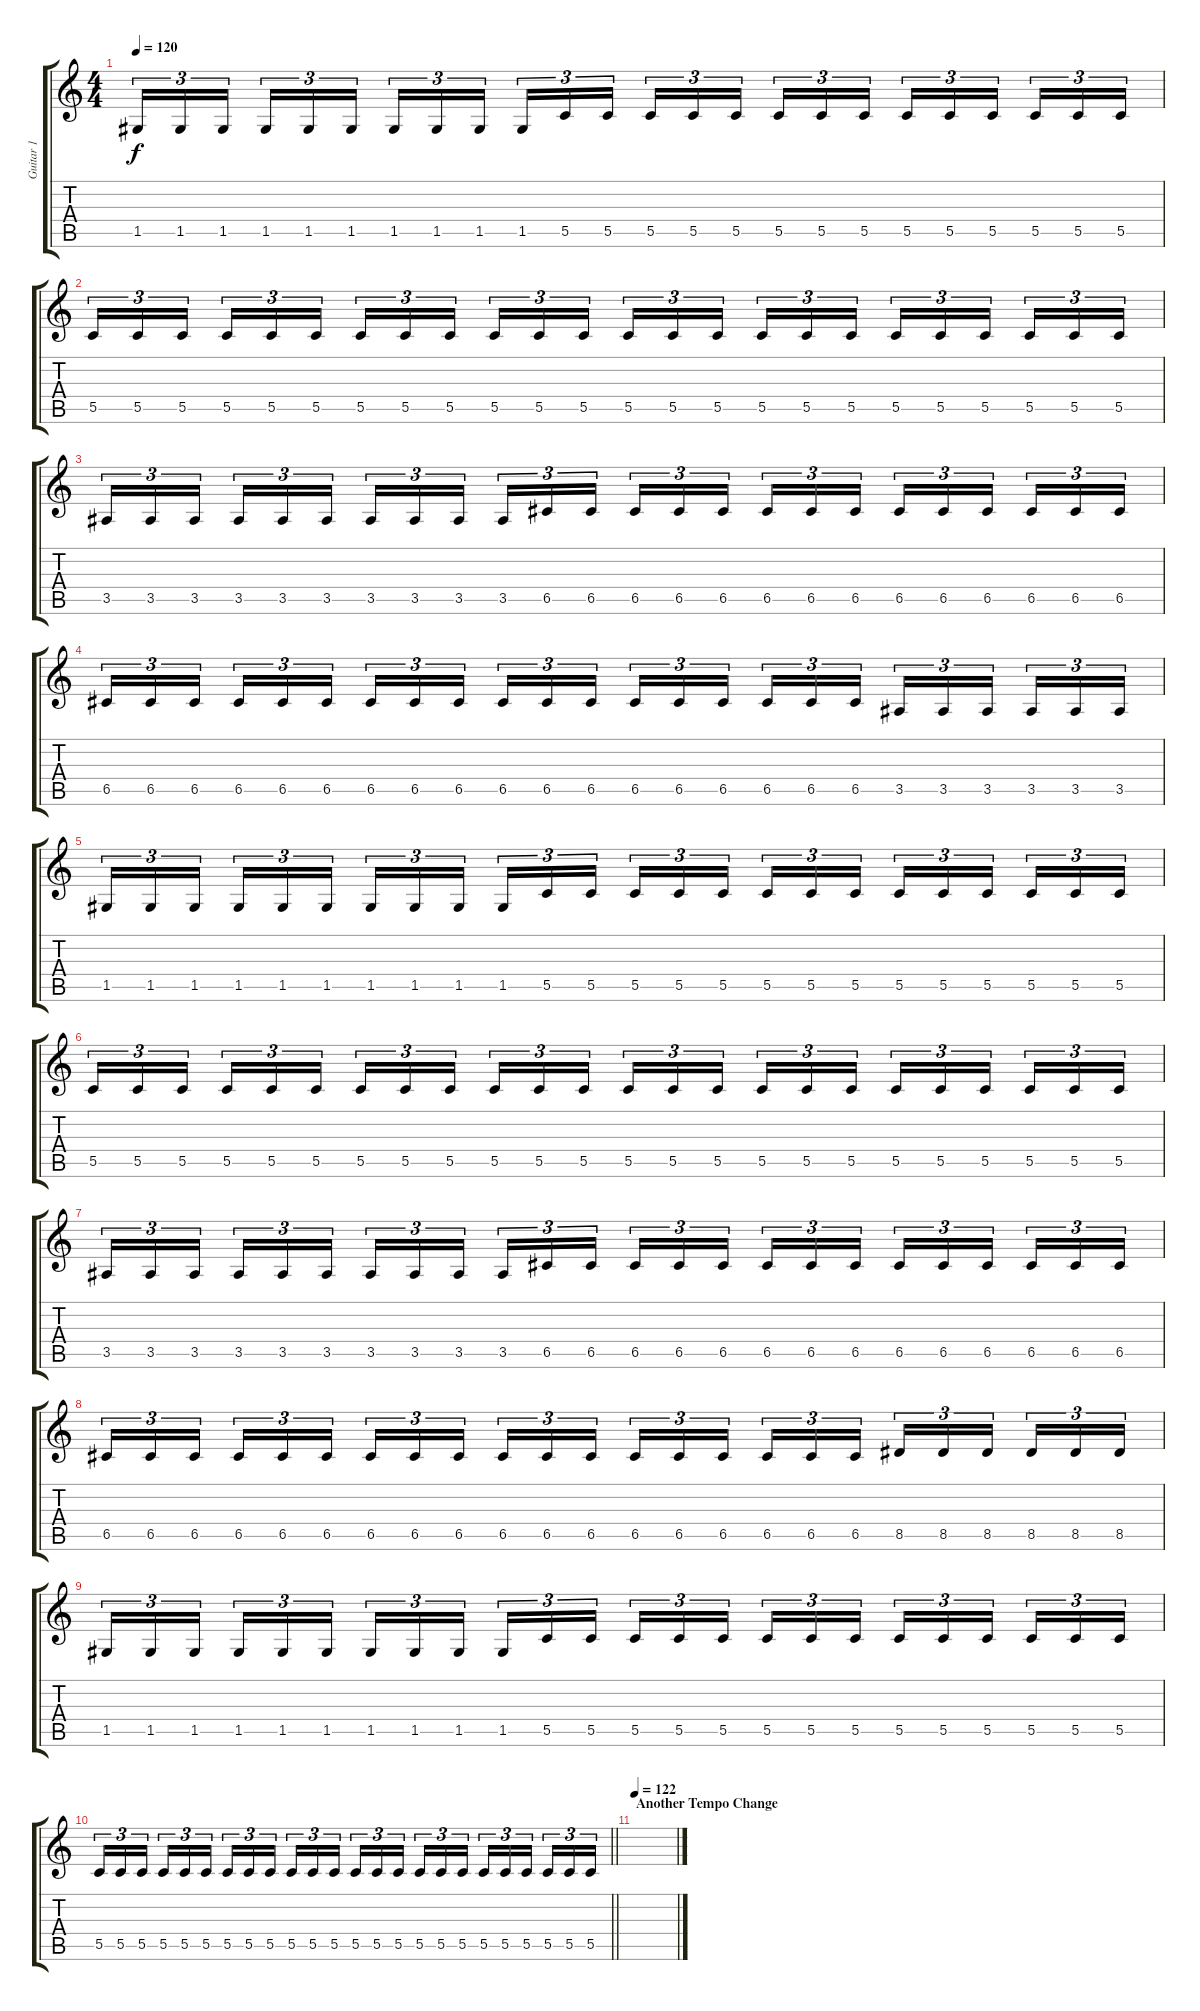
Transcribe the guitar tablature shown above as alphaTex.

\track ("Guitar 1" "Guitar 1") {instrument distortionguitar}
\staff {score tabs}
\tuning (D4 A3 F3 C3 G2 D2) {hide}
\ts (4 4)
\tempo 120
\clef g2
\ks c
1.5.16{tu (3 2) dy f} 1.5.16{tu (3 2)} 1.5.16{tu (3 2) beam splitsecondary} 1.5.16{tu (3 2)} 1.5.16{tu (3 2)} 1.5.16{tu (3 2)} 1.5.16{tu (3 2)} 1.5.16{tu (3 2)} 1.5.16{tu (3 2) beam splitsecondary} 1.5.16{tu (3 2)} 5.5.16{tu (3 2)} 5.5.16{tu (3 2)} 5.5.16{tu (3 2)} 5.5.16{tu (3 2)} 5.5.16{tu (3 2) beam splitsecondary} 5.5.16{tu (3 2)} 5.5.16{tu (3 2)} 5.5.16{tu (3 2)} 5.5.16{tu (3 2)} 5.5.16{tu (3 2)} 5.5.16{tu (3 2) beam splitsecondary} 5.5.16{tu (3 2)} 5.5.16{tu (3 2)} 5.5.16{tu (3 2)} |
5.5.16{tu (3 2)} 5.5.16{tu (3 2)} 5.5.16{tu (3 2) beam splitsecondary} 5.5.16{tu (3 2)} 5.5.16{tu (3 2)} 5.5.16{tu (3 2)} 5.5.16{tu (3 2)} 5.5.16{tu (3 2)} 5.5.16{tu (3 2) beam splitsecondary} 5.5.16{tu (3 2)} 5.5.16{tu (3 2)} 5.5.16{tu (3 2)} 5.5.16{tu (3 2)} 5.5.16{tu (3 2)} 5.5.16{tu (3 2) beam splitsecondary} 5.5.16{tu (3 2)} 5.5.16{tu (3 2)} 5.5.16{tu (3 2)} 5.5.16{tu (3 2)} 5.5.16{tu (3 2)} 5.5.16{tu (3 2) beam splitsecondary} 5.5.16{tu (3 2)} 5.5.16{tu (3 2)} 5.5.16{tu (3 2)} |
3.5.16{tu (3 2)} 3.5.16{tu (3 2)} 3.5.16{tu (3 2) beam splitsecondary} 3.5.16{tu (3 2)} 3.5.16{tu (3 2)} 3.5.16{tu (3 2)} 3.5.16{tu (3 2)} 3.5.16{tu (3 2)} 3.5.16{tu (3 2) beam splitsecondary} 3.5.16{tu (3 2)} 6.5.16{tu (3 2)} 6.5.16{tu (3 2)} 6.5.16{tu (3 2)} 6.5.16{tu (3 2)} 6.5.16{tu (3 2) beam splitsecondary} 6.5.16{tu (3 2)} 6.5.16{tu (3 2)} 6.5.16{tu (3 2)} 6.5.16{tu (3 2)} 6.5.16{tu (3 2)} 6.5.16{tu (3 2) beam splitsecondary} 6.5.16{tu (3 2)} 6.5.16{tu (3 2)} 6.5.16{tu (3 2)} |
6.5.16{tu (3 2)} 6.5.16{tu (3 2)} 6.5.16{tu (3 2) beam splitsecondary} 6.5.16{tu (3 2)} 6.5.16{tu (3 2)} 6.5.16{tu (3 2)} 6.5.16{tu (3 2)} 6.5.16{tu (3 2)} 6.5.16{tu (3 2) beam splitsecondary} 6.5.16{tu (3 2)} 6.5.16{tu (3 2)} 6.5.16{tu (3 2)} 6.5.16{tu (3 2)} 6.5.16{tu (3 2)} 6.5.16{tu (3 2) beam splitsecondary} 6.5.16{tu (3 2)} 6.5.16{tu (3 2)} 6.5.16{tu (3 2)} 3.5.16{tu (3 2)} 3.5.16{tu (3 2)} 3.5.16{tu (3 2) beam splitsecondary} 3.5.16{tu (3 2)} 3.5.16{tu (3 2)} 3.5.16{tu (3 2)} |
1.5.16{tu (3 2)} 1.5.16{tu (3 2)} 1.5.16{tu (3 2) beam splitsecondary} 1.5.16{tu (3 2)} 1.5.16{tu (3 2)} 1.5.16{tu (3 2)} 1.5.16{tu (3 2)} 1.5.16{tu (3 2)} 1.5.16{tu (3 2) beam splitsecondary} 1.5.16{tu (3 2)} 5.5.16{tu (3 2)} 5.5.16{tu (3 2)} 5.5.16{tu (3 2)} 5.5.16{tu (3 2)} 5.5.16{tu (3 2) beam splitsecondary} 5.5.16{tu (3 2)} 5.5.16{tu (3 2)} 5.5.16{tu (3 2)} 5.5.16{tu (3 2)} 5.5.16{tu (3 2)} 5.5.16{tu (3 2) beam splitsecondary} 5.5.16{tu (3 2)} 5.5.16{tu (3 2)} 5.5.16{tu (3 2)} |
5.5.16{tu (3 2)} 5.5.16{tu (3 2)} 5.5.16{tu (3 2) beam splitsecondary} 5.5.16{tu (3 2)} 5.5.16{tu (3 2)} 5.5.16{tu (3 2)} 5.5.16{tu (3 2)} 5.5.16{tu (3 2)} 5.5.16{tu (3 2) beam splitsecondary} 5.5.16{tu (3 2)} 5.5.16{tu (3 2)} 5.5.16{tu (3 2)} 5.5.16{tu (3 2)} 5.5.16{tu (3 2)} 5.5.16{tu (3 2) beam splitsecondary} 5.5.16{tu (3 2)} 5.5.16{tu (3 2)} 5.5.16{tu (3 2)} 5.5.16{tu (3 2)} 5.5.16{tu (3 2)} 5.5.16{tu (3 2) beam splitsecondary} 5.5.16{tu (3 2)} 5.5.16{tu (3 2)} 5.5.16{tu (3 2)} |
3.5.16{tu (3 2)} 3.5.16{tu (3 2)} 3.5.16{tu (3 2) beam splitsecondary} 3.5.16{tu (3 2)} 3.5.16{tu (3 2)} 3.5.16{tu (3 2)} 3.5.16{tu (3 2)} 3.5.16{tu (3 2)} 3.5.16{tu (3 2) beam splitsecondary} 3.5.16{tu (3 2)} 6.5.16{tu (3 2)} 6.5.16{tu (3 2)} 6.5.16{tu (3 2)} 6.5.16{tu (3 2)} 6.5.16{tu (3 2) beam splitsecondary} 6.5.16{tu (3 2)} 6.5.16{tu (3 2)} 6.5.16{tu (3 2)} 6.5.16{tu (3 2)} 6.5.16{tu (3 2)} 6.5.16{tu (3 2) beam splitsecondary} 6.5.16{tu (3 2)} 6.5.16{tu (3 2)} 6.5.16{tu (3 2)} |
6.5.16{tu (3 2)} 6.5.16{tu (3 2)} 6.5.16{tu (3 2) beam splitsecondary} 6.5.16{tu (3 2)} 6.5.16{tu (3 2)} 6.5.16{tu (3 2)} 6.5.16{tu (3 2)} 6.5.16{tu (3 2)} 6.5.16{tu (3 2) beam splitsecondary} 6.5.16{tu (3 2)} 6.5.16{tu (3 2)} 6.5.16{tu (3 2)} 6.5.16{tu (3 2)} 6.5.16{tu (3 2)} 6.5.16{tu (3 2) beam splitsecondary} 6.5.16{tu (3 2)} 6.5.16{tu (3 2)} 6.5.16{tu (3 2)} 8.5.16{tu (3 2)} 8.5.16{tu (3 2)} 8.5.16{tu (3 2) beam splitsecondary} 8.5.16{tu (3 2)} 8.5.16{tu (3 2)} 8.5.16{tu (3 2)} |
1.5.16{tu (3 2)} 1.5.16{tu (3 2)} 1.5.16{tu (3 2) beam splitsecondary} 1.5.16{tu (3 2)} 1.5.16{tu (3 2)} 1.5.16{tu (3 2)} 1.5.16{tu (3 2)} 1.5.16{tu (3 2)} 1.5.16{tu (3 2) beam splitsecondary} 1.5.16{tu (3 2)} 5.5.16{tu (3 2)} 5.5.16{tu (3 2)} 5.5.16{tu (3 2)} 5.5.16{tu (3 2)} 5.5.16{tu (3 2) beam splitsecondary} 5.5.16{tu (3 2)} 5.5.16{tu (3 2)} 5.5.16{tu (3 2)} 5.5.16{tu (3 2)} 5.5.16{tu (3 2)} 5.5.16{tu (3 2) beam splitsecondary} 5.5.16{tu (3 2)} 5.5.16{tu (3 2)} 5.5.16{tu (3 2)} |
\barLineRight lightlight
5.5.16{tu (3 2)} 5.5.16{tu (3 2)} 5.5.16{tu (3 2) beam splitsecondary} 5.5.16{tu (3 2)} 5.5.16{tu (3 2)} 5.5.16{tu (3 2)} 5.5.16{tu (3 2)} 5.5.16{tu (3 2)} 5.5.16{tu (3 2) beam splitsecondary} 5.5.16{tu (3 2)} 5.5.16{tu (3 2)} 5.5.16{tu (3 2)} 5.5.16{tu (3 2)} 5.5.16{tu (3 2)} 5.5.16{tu (3 2) beam splitsecondary} 5.5.16{tu (3 2)} 5.5.16{tu (3 2)} 5.5.16{tu (3 2)} 5.5.16{tu (3 2)} 5.5.16{tu (3 2)} 5.5.16{tu (3 2) beam splitsecondary} 5.5.16{tu (3 2)} 5.5.16{tu (3 2)} 5.5.16{tu (3 2)} |
\section ("" "Another Tempo Change")
\tempo 122
